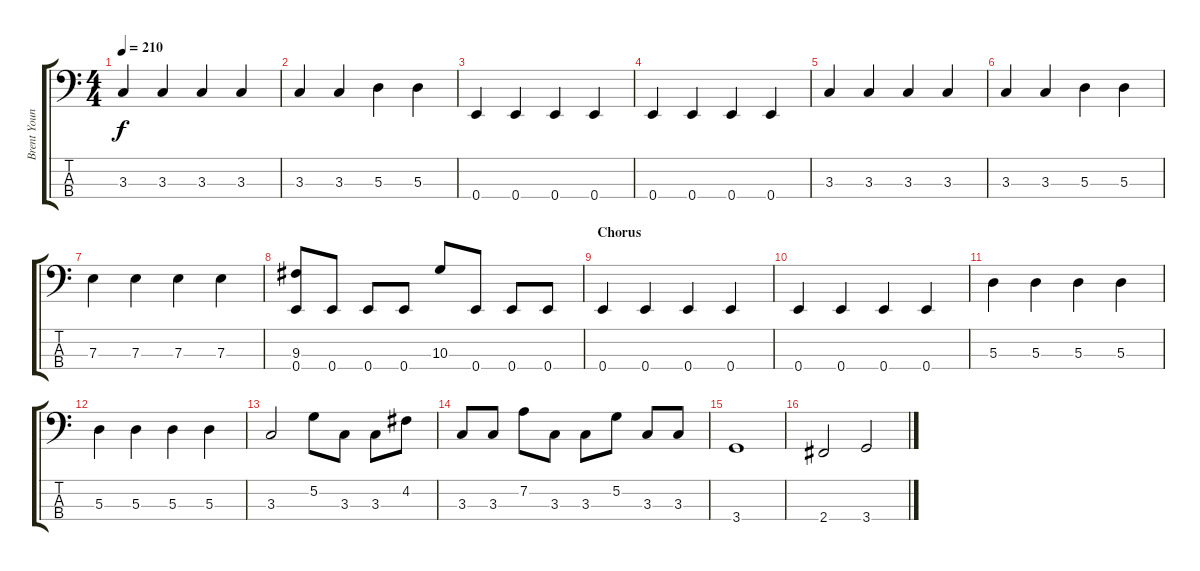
\track ("Brent Young" "Brent Youn") {instrument electricbasspick}
\staff {score tabs}
\tuning (G2 D2 A1 E1) {hide}
\ts (4 4)
\tempo 210
\clef f4
\ks c
3.3.4{dy f} 3.3.4 3.3.4 3.3.4 |
3.3.4 3.3.4 5.3.4 5.3.4 |
0.4.4 0.4.4 0.4.4 0.4.4 |
0.4.4 0.4.4 0.4.4 0.4.4 |
3.3.4 3.3.4 3.3.4 3.3.4 |
3.3.4 3.3.4 5.3.4 5.3.4 |
7.3.4 7.3.4 7.3.4 7.3.4 |
(9.3 0.4).8 0.4.8 0.4.8 0.4.8 10.3.8 0.4.8 0.4.8 0.4.8 |
\section ("" "Chorus")
0.4.4 0.4.4 0.4.4 0.4.4 |
0.4.4 0.4.4 0.4.4 0.4.4 |
5.3.4 5.3.4 5.3.4 5.3.4 |
5.3.4 5.3.4 5.3.4 5.3.4 |
3.3.2 5.2.8 3.3.8 3.3.8 4.2.8 |
3.3.8 3.3.8 7.2.8 3.3.8 3.3.8 5.2.8 3.3.8 3.3.8 |
3.4.1 |
2.4.2 3.4.2
